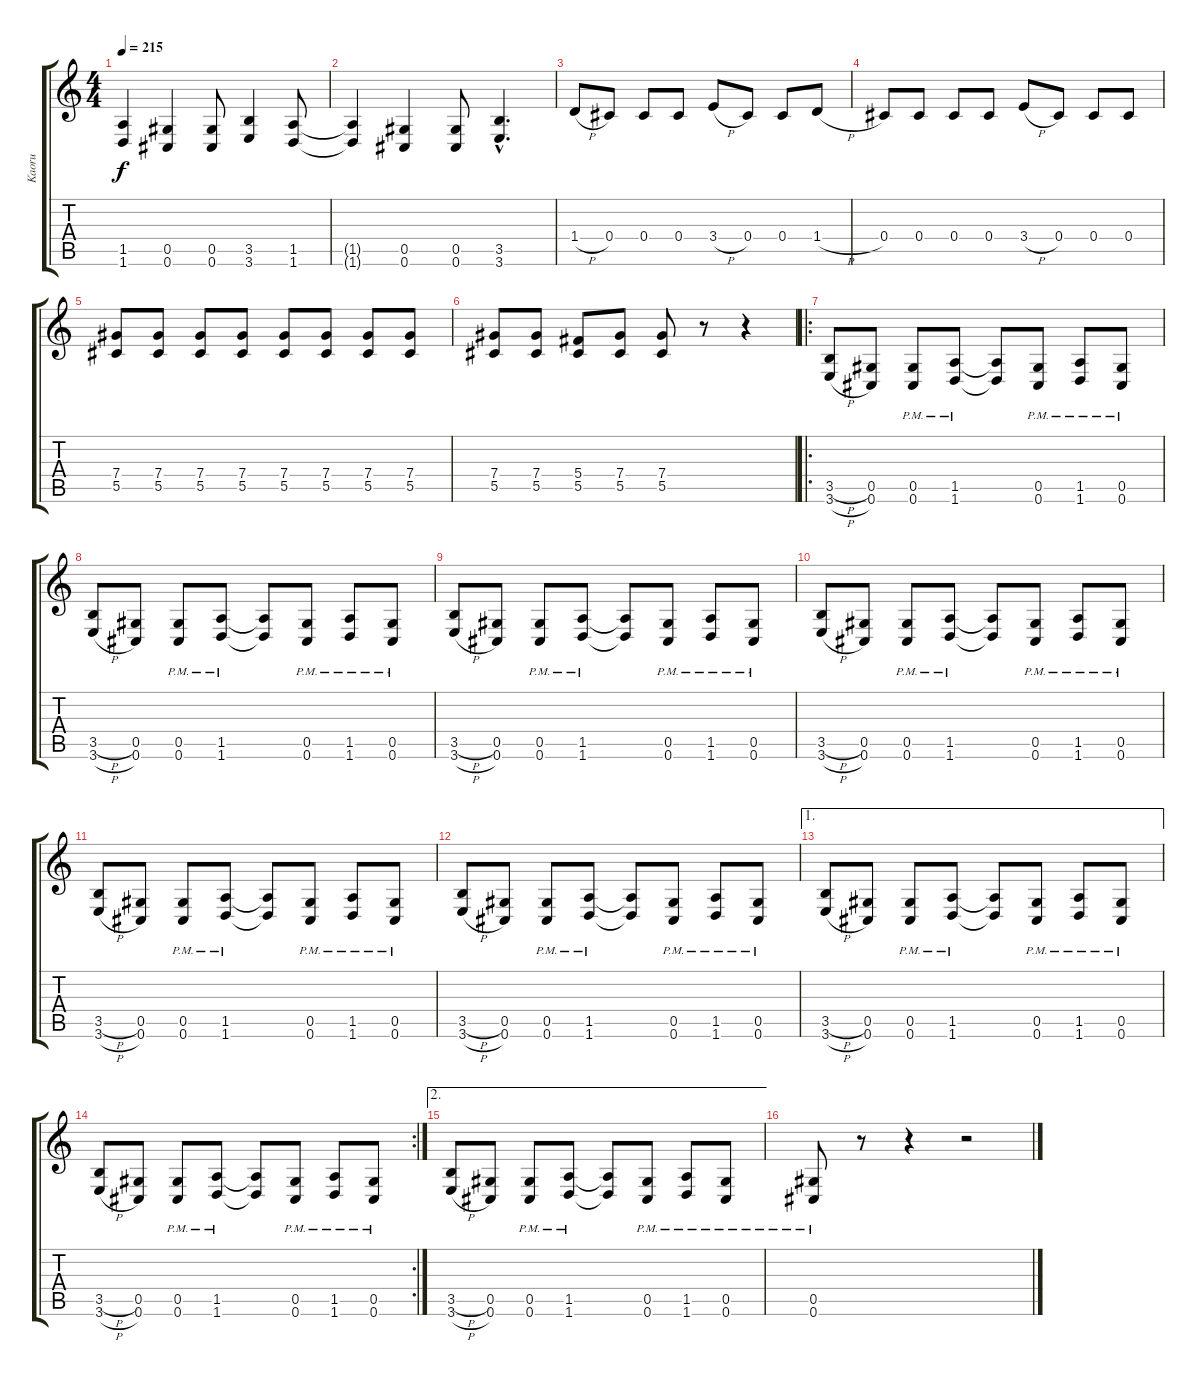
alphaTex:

\track ("Kaoru" "Kaoru") {instrument distortionguitar}
\staff {score tabs}
\tuning (Eb4 Bb3 Gb3 Db3 Ab2 Db2) {hide}
\ts (4 4)
\tempo 215
\clef g2
\ks aminor
(1.5{t} 1.6{t}).4{dy f} (0.5 0.6).4 (0.5 0.6).8 (3.5 3.6).4 (1.5 1.6).8 |
(1.5{t} 1.6{t}).4 (0.5 0.6).4 (0.5 0.6).8 (3.5{hac} 3.6{hac}).4{d} |
1.4{h}.8 0.4.8 0.4.8 0.4.8 3.4{h}.8 0.4.8 0.4.8 1.4{h}.8 |
0.4.8 0.4.8 0.4.8 0.4.8 3.4{h}.8 0.4.8 0.4.8 0.4.8 |
(7.4 5.5).8 (7.4 5.5).8 (7.4 5.5).8 (7.4 5.5).8 (7.4 5.5).8 (7.4 5.5).8 (7.4 5.5).8 (7.4 5.5).8 |
(7.4 5.5).8 (7.4 5.5).8 (5.4 5.5).8 (7.4 5.5).8 (7.4 5.5).8 r.8 r.4 |
\ro
(3.5{h} 3.6{h}).8 (0.5 0.6).8 (0.5{pm} 0.6{pm}).8 (1.5{pm} 1.6{pm}).8 (1.5{t} 1.6{t}).8 (0.5{pm} 0.6{pm}).8 (1.5{pm} 1.6{pm}).8 (0.5{pm} 0.6{pm}).8 |
(3.5{h} 3.6{h}).8 (0.5 0.6).8 (0.5{pm} 0.6{pm}).8 (1.5{pm} 1.6{pm}).8 (1.5{t} 1.6{t}).8 (0.5{pm} 0.6{pm}).8 (1.5{pm} 1.6{pm}).8 (0.5{pm} 0.6{pm}).8 |
(3.5{h} 3.6{h}).8 (0.5 0.6).8 (0.5{pm} 0.6{pm}).8 (1.5{pm} 1.6{pm}).8 (1.5{t} 1.6{t}).8 (0.5{pm} 0.6{pm}).8 (1.5{pm} 1.6{pm}).8 (0.5{pm} 0.6{pm}).8 |
(3.5{h} 3.6{h}).8 (0.5 0.6).8 (0.5{pm} 0.6{pm}).8 (1.5{pm} 1.6{pm}).8 (1.5{t} 1.6{t}).8 (0.5{pm} 0.6{pm}).8 (1.5{pm} 1.6{pm}).8 (0.5{pm} 0.6{pm}).8 |
(3.5{h} 3.6{h}).8 (0.5 0.6).8 (0.5{pm} 0.6{pm}).8 (1.5{pm} 1.6{pm}).8 (1.5{t} 1.6{t}).8 (0.5{pm} 0.6{pm}).8 (1.5{pm} 1.6{pm}).8 (0.5{pm} 0.6{pm}).8 |
(3.5{h} 3.6{h}).8 (0.5 0.6).8 (0.5{pm} 0.6{pm}).8 (1.5{pm} 1.6{pm}).8 (1.5{t} 1.6{t}).8 (0.5{pm} 0.6{pm}).8 (1.5{pm} 1.6{pm}).8 (0.5{pm} 0.6{pm}).8 |
\ae 1
(3.5{h} 3.6{h}).8 (0.5 0.6).8 (0.5{pm} 0.6{pm}).8 (1.5{pm} 1.6{pm}).8 (1.5{t} 1.6{t}).8 (0.5{pm} 0.6{pm}).8 (1.5{pm} 1.6{pm}).8 (0.5{pm} 0.6{pm}).8 |
\rc 2
(3.5{h} 3.6{h}).8 (0.5 0.6).8 (0.5{pm} 0.6{pm}).8 (1.5{pm} 1.6{pm}).8 (1.5{t} 1.6{t}).8 (0.5{pm} 0.6{pm}).8 (1.5{pm} 1.6{pm}).8 (0.5{pm} 0.6{pm}).8 |
\ae 2
(3.5{h} 3.6{h}).8 (0.5 0.6).8 (0.5{pm} 0.6{pm}).8 (1.5{pm} 1.6{pm}).8 (1.5{t} 1.6{t}).8 (0.5{pm} 0.6{pm}).8 (1.5{pm} 1.6{pm}).8 (0.5{pm} 0.6{pm}).8 |
(0.5{pm} 0.6{pm}).8 r.8 r.4 r.2
